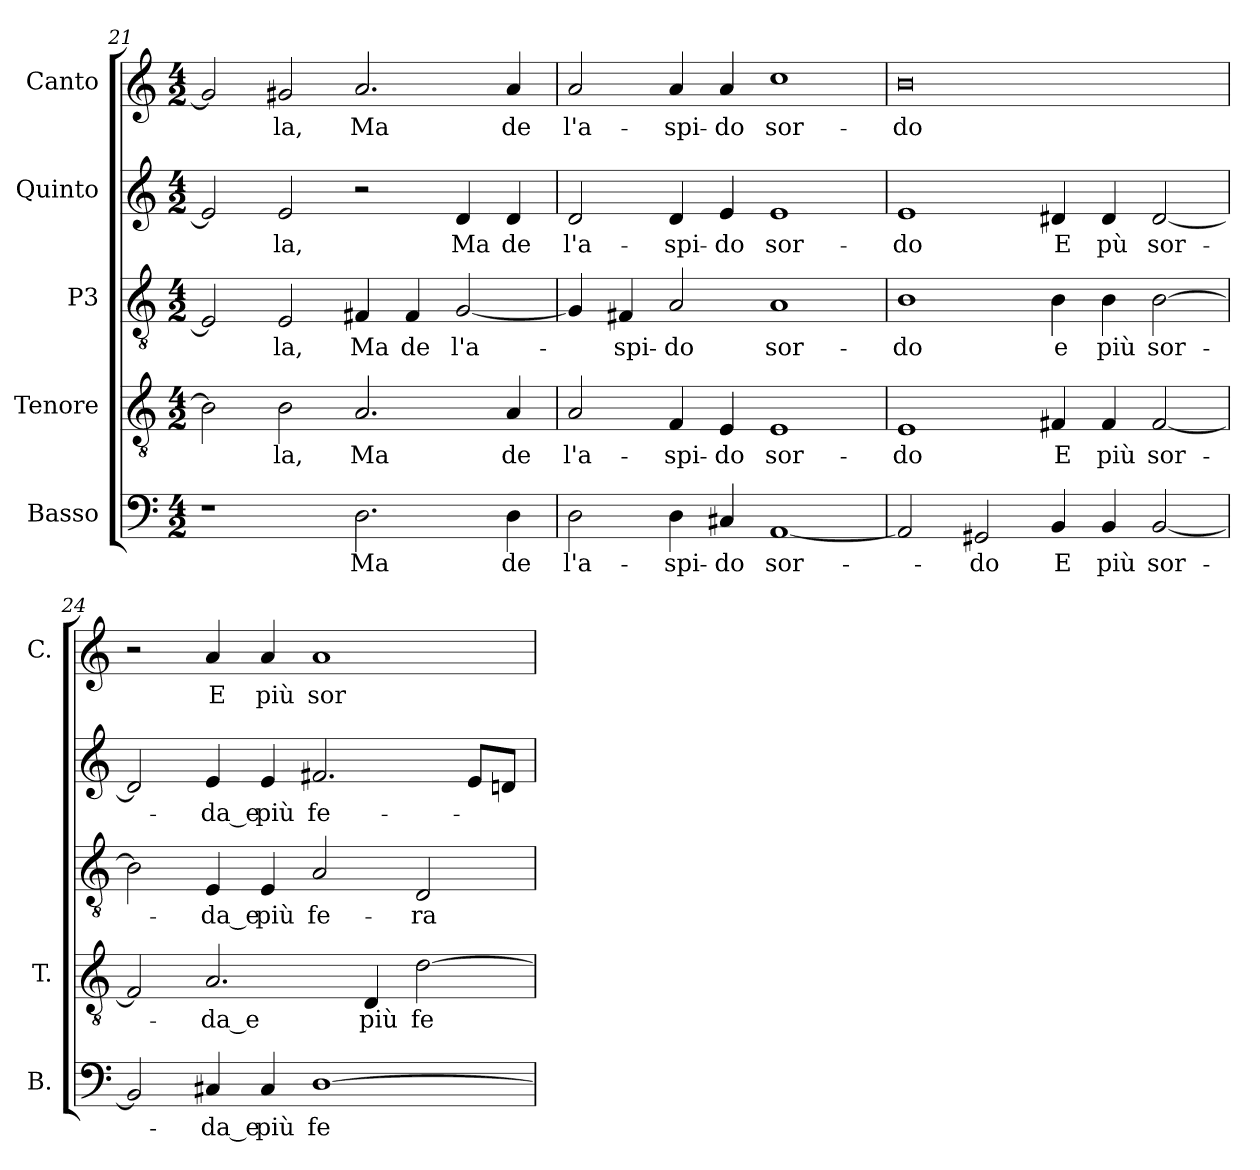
**kern	**text	**kern	**text	**kern	**text	**kern	**text	**kern	**text
*part5	*part5	*part4	*part4	*part3	*part3	*part2	*part2	*part1	*part1
*staff5	*staff5	*staff4	*staff4	*staff3	*staff3	*staff2	*staff2	*staff1	*staff1
*I"Basso	*	*I"Tenore	*	*I"P3	*	*I"Quinto	*	*I"Canto	*
*I'B.	*	*I'T.	*	*	*	*	*	*I'C.	*
*clefF4	*	*clefGv2	*	*clefGv2	*	*clefG2	*	*clefG2	*
*	*	*ITrd7c12	*	*ITrd7c12	*	*	*	*	*
*k[]	*	*k[]	*	*k[]	*	*k[]	*	*k[]	*
*C:	*	*C:	*	*C:	*	*C:	*	*C:	*
*M4/2	*	*M4/2	*	*M4/2	*	*M4/2	*	*M4/2	*
=21	=21	=21	=21	=21	=21	=21	=21	=21	=21
1r	.	2BBi\]	.	2EEi/]	.	2ei/]	.	2g#i/]	.
!	!	!	!LO:LY:b:color=#000000	!	!	!	!	!	!
!	!	!	!	!	!LO:LY:b:color=#000000	!	!	!	!
!	!	!	!	!	!	!	!LO:LY:b:color=#000000	!	!
!	!	!	!	!	!	!	!	!	!LO:LY:b:color=#000000
.	.	2BBi\	-la,	2EEi/	-la,	2ei/	-la,	2g#Xi/	-la,
!	!LO:LY:b:color=#000000	!	!	!	!	!	!	!	!
!	!	!	!LO:LY:b:color=#000000	!	!	!	!	!	!
!	!	!	!	!	!LO:LY:b:color=#000000	!	!	!	!
!	!	!	!	!	!	!	!	!	!LO:LY:b:color=#000000
2.Di\	Ma	2.AAi/	Ma	4FF#Xi/	Ma	2r	.	2.ai/	Ma
!	!	!	!	!	!LO:LY:b:color=#000000	!	!	!	!
.	.	.	.	4FF#i/	de	.	.	.	.
!	!	!	!	!	!LO:LY:b:color=#000000	!	!	!	!
!	!	!	!	!	!	!	!LO:LY:b:color=#000000	!	!
.	.	.	.	[<2GGi/	l'a-	4di/	Ma	.	.
!	!LO:LY:b:color=#000000	!	!	!	!	!	!	!	!
!	!	!	!LO:LY:b:color=#000000	!	!	!	!	!	!
!	!	!	!	!	!	!	!LO:LY:b:color=#000000	!	!
!	!	!	!	!	!	!	!	!	!LO:LY:b:color=#000000
4Di\	de	4AAi/	de	.	.	4di/	de	4ai/	de
=22	=22	=22	=22	=22	=22	=22	=22	=22	=22
!	!LO:LY:b:color=#000000	!	!	!	!	!	!	!	!
!	!	!	!LO:LY:b:color=#000000	!	!	!	!	!	!
!	!	!	!	!	!	!	!LO:LY:b:color=#000000	!	!
!	!	!	!	!	!	!	!	!	!LO:LY:b:color=#000000
2Di\	l'a-	2AAi/	l'a-	4GGi/]	.	2di/	l'a-	2ai/	l'a-
!	!	!	!	!	!LO:LY:b:color=#000000	!	!	!	!
.	.	.	.	4FF#Xi/	-spi-	.	.	.	.
!	!LO:LY:b:color=#000000	!	!	!	!	!	!	!	!
!	!	!	!LO:LY:b:color=#000000	!	!	!	!	!	!
!	!	!	!	!	!LO:LY:b:color=#000000	!	!	!	!
!	!	!	!	!	!	!	!LO:LY:b:color=#000000	!	!
!	!	!	!	!	!	!	!	!	!LO:LY:b:color=#000000
4Di\	-spi-	4FFi/	-spi-	2AAi/	-do	4di/	-spi-	4ai/	-spi-
!	!LO:LY:b:color=#000000	!	!	!	!	!	!	!	!
!	!	!	!LO:LY:b:color=#000000	!	!	!	!	!	!
!	!	!	!	!	!	!	!LO:LY:b:color=#000000	!	!
!	!	!	!	!	!	!	!	!	!LO:LY:b:color=#000000
4C#Xi/	-do	4EEi/	-do	.	.	4ei/	-do	4ai/	-do
!	!LO:LY:b:color=#000000	!	!	!	!	!	!	!	!
!	!	!	!LO:LY:b:color=#000000	!	!	!	!	!	!
!	!	!	!	!	!LO:LY:b:color=#000000	!	!	!	!
!	!	!	!	!	!	!	!LO:LY:b:color=#000000	!	!
!	!	!	!	!	!	!	!	!	!LO:LY:b:color=#000000
[<1AAi	sor-	1EEi	sor-	1AAi	sor-	1ei	sor-	1cci	sor-
!!LO:PB:g=z
=23	=23	=23	=23	=23	=23	=23	=23	=23	=23
!	!	!	!LO:LY:b:color=#000000	!	!	!	!	!	!
!	!	!	!	!	!LO:LY:b:color=#000000	!	!	!	!
!	!	!	!	!	!	!	!LO:LY:b:color=#000000	!	!
!	!	!	!	!	!	!	!	!	!LO:LY:b:color=#000000
2AAi/]	.	1EEi	-do	1BBi	-do	1ei	-do	0bi	-do
!	!LO:LY:b:color=#000000	!	!	!	!	!	!	!	!
2GG#Xi/	-do	.	.	.	.	.	.	.	.
!	!LO:LY:b:color=#000000	!	!	!	!	!	!	!	!
!	!	!	!LO:LY:b:color=#000000	!	!	!	!	!	!
!	!	!	!	!	!LO:LY:b:color=#000000	!	!	!	!
!	!	!	!	!	!	!	!LO:LY:b:color=#000000	!	!
4BBi/	E	4FF#Xi/	E	4BBi\	e	4d#Xi/	E	.	.
!	!LO:LY:b:color=#000000	!	!	!	!	!	!	!	!
!	!	!	!LO:LY:b:color=#000000	!	!	!	!	!	!
!	!	!	!	!	!LO:LY:b:color=#000000	!	!	!	!
!	!	!	!	!	!	!	!LO:LY:b:color=#000000	!	!
4BBi/	più	4FF#i/	più	4BBi\	più	4d#i/	pù	.	.
!	!LO:LY:b:color=#000000	!	!	!	!	!	!	!	!
!	!	!	!LO:LY:b:color=#000000	!	!	!	!	!	!
!	!	!	!	!	!LO:LY:b:color=#000000	!	!	!	!
!	!	!	!	!	!	!	!LO:LY:b:color=#000000	!	!
[<2BBi/	sor-	[<2FF#i/	sor-	[>2BBi\	sor-	[<2d#i/	sor-	.	.
=24	=24	=24	=24	=24	=24	=24	=24	=24	=24
2BBi/]	.	2FF#i/]	.	2BBi\]	.	2d#i/]	.	2r	.
!	!LO:LY:b:color=#000000	!	!	!	!	!	!	!	!
!	!	!	!LO:LY:b:color=#000000	!	!	!	!	!	!
!	!	!	!	!	!LO:LY:b:color=#000000	!	!	!	!
!	!	!	!	!	!	!	!LO:LY:b:color=#000000	!	!
!	!	!	!	!	!	!	!	!	!LO:LY:b:color=#000000
4C#Xi/	-da_e	2.AAi/	-da_e	4EEi/	-da_e	4ei/	-da_e	4ai/	E
!	!LO:LY:b:color=#000000	!	!	!	!	!	!	!	!
!	!	!	!	!	!LO:LY:b:color=#000000	!	!	!	!
!	!	!	!	!	!	!	!LO:LY:b:color=#000000	!	!
!	!	!	!	!	!	!	!	!	!LO:LY:b:color=#000000
4C#i/	più	.	.	4EEi/	più	4ei/	più	4ai/	più
!	!LO:LY:b:color=#000000	!	!	!	!	!	!	!	!
!	!	!	!	!	!LO:LY:b:color=#000000	!	!	!	!
!	!	!	!	!	!	!	!LO:LY:b:color=#000000	!	!
!	!	!	!	!	!	!	!	!	!LO:LY:b:color=#000000
[>1Di	fe-	.	.	2AAi/	fe-	2.f#Xi/	fe-	1ai	sor-
!	!	!	!LO:LY:b:color=#000000	!	!	!	!	!	!
.	.	4DDi/	più	.	.	.	.	.	.
!	!	!	!LO:LY:b:color=#000000	!	!	!	!	!	!
!	!	!	!	!	!LO:LY:b:color=#000000	!	!	!	!
.	.	[>2Di\	fe-	2DDi/	-ra	.	.	.	.
.	.	.	.	.	.	8ei/L	.	.	.
.	.	.	.	.	.	8di/J	.	.	.
=	=	=	=	=	=	=	=	=	=
*-	*-	*-	*-	*-	*-	*-	*-	*-	*-
